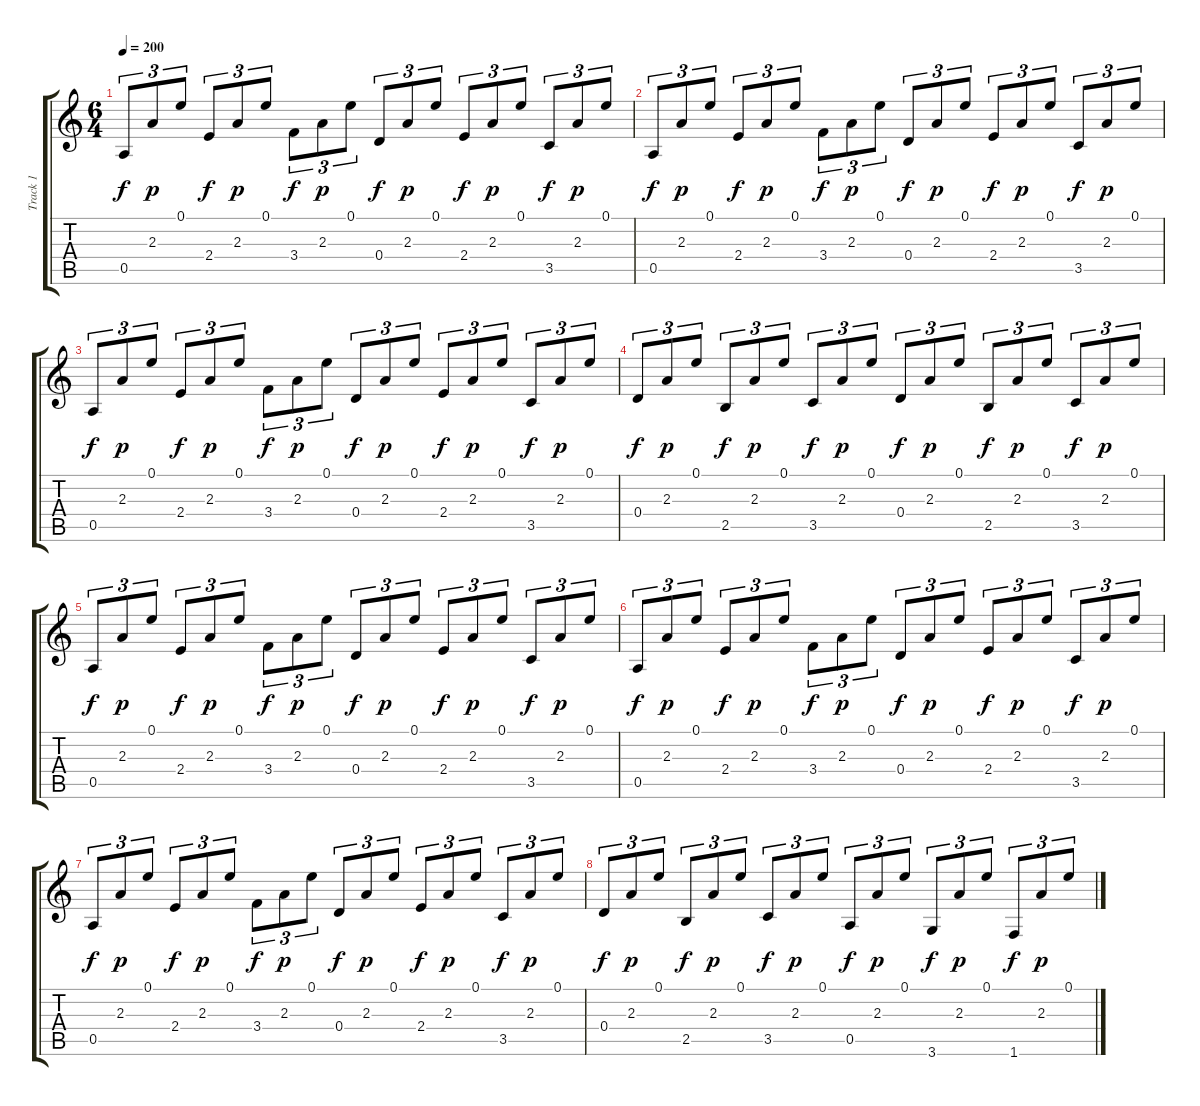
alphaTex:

\track ("Track 1" "Track 1") {instrument acousticguitarnylon}
\staff {score tabs}
\tuning (E4 B3 G3 D3 A2 E2) {hide}
\ts (6 4)
\tempo 200
\clef g2
\ks c
0.5.8{tu (3 2) dy f} 2.3.8{tu (3 2) dy p} 0.1.8{tu (3 2)} 2.4.8{tu (3 2) dy f} 2.3.8{tu (3 2) dy p} 0.1.8{tu (3 2)} 3.4.8{tu (3 2) dy f} 2.3.8{tu (3 2) dy p} 0.1.8{tu (3 2)} 0.4.8{tu (3 2) dy f} 2.3.8{tu (3 2) dy p} 0.1.8{tu (3 2)} 2.4.8{tu (3 2) dy f} 2.3.8{tu (3 2) dy p} 0.1.8{tu (3 2)} 3.5.8{tu (3 2) dy f} 2.3.8{tu (3 2) dy p} 0.1.8{tu (3 2)} |
0.5.8{tu (3 2) dy f} 2.3.8{tu (3 2) dy p} 0.1.8{tu (3 2)} 2.4.8{tu (3 2) dy f} 2.3.8{tu (3 2) dy p} 0.1.8{tu (3 2)} 3.4.8{tu (3 2) dy f} 2.3.8{tu (3 2) dy p} 0.1.8{tu (3 2)} 0.4.8{tu (3 2) dy f} 2.3.8{tu (3 2) dy p} 0.1.8{tu (3 2)} 2.4.8{tu (3 2) dy f} 2.3.8{tu (3 2) dy p} 0.1.8{tu (3 2)} 3.5.8{tu (3 2) dy f} 2.3.8{tu (3 2) dy p} 0.1.8{tu (3 2)} |
0.5.8{tu (3 2) dy f} 2.3.8{tu (3 2) dy p} 0.1.8{tu (3 2)} 2.4.8{tu (3 2) dy f} 2.3.8{tu (3 2) dy p} 0.1.8{tu (3 2)} 3.4.8{tu (3 2) dy f} 2.3.8{tu (3 2) dy p} 0.1.8{tu (3 2)} 0.4.8{tu (3 2) dy f} 2.3.8{tu (3 2) dy p} 0.1.8{tu (3 2)} 2.4.8{tu (3 2) dy f} 2.3.8{tu (3 2) dy p} 0.1.8{tu (3 2)} 3.5.8{tu (3 2) dy f} 2.3.8{tu (3 2) dy p} 0.1.8{tu (3 2)} |
0.4.8{tu (3 2) dy f} 2.3.8{tu (3 2) dy p} 0.1.8{tu (3 2)} 2.5.8{tu (3 2) dy f} 2.3.8{tu (3 2) dy p} 0.1.8{tu (3 2)} 3.5.8{tu (3 2) dy f} 2.3.8{tu (3 2) dy p} 0.1.8{tu (3 2)} 0.4.8{tu (3 2) dy f} 2.3.8{tu (3 2) dy p} 0.1.8{tu (3 2)} 2.5.8{tu (3 2) dy f} 2.3.8{tu (3 2) dy p} 0.1.8{tu (3 2)} 3.5.8{tu (3 2) dy f} 2.3.8{tu (3 2) dy p} 0.1.8{tu (3 2)} |
0.5.8{tu (3 2) dy f} 2.3.8{tu (3 2) dy p} 0.1.8{tu (3 2)} 2.4.8{tu (3 2) dy f} 2.3.8{tu (3 2) dy p} 0.1.8{tu (3 2)} 3.4.8{tu (3 2) dy f} 2.3.8{tu (3 2) dy p} 0.1.8{tu (3 2)} 0.4.8{tu (3 2) dy f} 2.3.8{tu (3 2) dy p} 0.1.8{tu (3 2)} 2.4.8{tu (3 2) dy f} 2.3.8{tu (3 2) dy p} 0.1.8{tu (3 2)} 3.5.8{tu (3 2) dy f} 2.3.8{tu (3 2) dy p} 0.1.8{tu (3 2)} |
0.5.8{tu (3 2) dy f} 2.3.8{tu (3 2) dy p} 0.1.8{tu (3 2)} 2.4.8{tu (3 2) dy f} 2.3.8{tu (3 2) dy p} 0.1.8{tu (3 2)} 3.4.8{tu (3 2) dy f} 2.3.8{tu (3 2) dy p} 0.1.8{tu (3 2)} 0.4.8{tu (3 2) dy f} 2.3.8{tu (3 2) dy p} 0.1.8{tu (3 2)} 2.4.8{tu (3 2) dy f} 2.3.8{tu (3 2) dy p} 0.1.8{tu (3 2)} 3.5.8{tu (3 2) dy f} 2.3.8{tu (3 2) dy p} 0.1.8{tu (3 2)} |
0.5.8{tu (3 2) dy f} 2.3.8{tu (3 2) dy p} 0.1.8{tu (3 2)} 2.4.8{tu (3 2) dy f} 2.3.8{tu (3 2) dy p} 0.1.8{tu (3 2)} 3.4.8{tu (3 2) dy f} 2.3.8{tu (3 2) dy p} 0.1.8{tu (3 2)} 0.4.8{tu (3 2) dy f} 2.3.8{tu (3 2) dy p} 0.1.8{tu (3 2)} 2.4.8{tu (3 2) dy f} 2.3.8{tu (3 2) dy p} 0.1.8{tu (3 2)} 3.5.8{tu (3 2) dy f} 2.3.8{tu (3 2) dy p} 0.1.8{tu (3 2)} |
0.4.8{tu (3 2) dy f} 2.3.8{tu (3 2) dy p} 0.1.8{tu (3 2)} 2.5.8{tu (3 2) dy f} 2.3.8{tu (3 2) dy p} 0.1.8{tu (3 2)} 3.5.8{tu (3 2) dy f} 2.3.8{tu (3 2) dy p} 0.1.8{tu (3 2)} 0.5.8{tu (3 2) dy f} 2.3.8{tu (3 2) dy p} 0.1.8{tu (3 2)} 3.6.8{tu (3 2) dy f} 2.3.8{tu (3 2) dy p} 0.1.8{tu (3 2)} 1.6.8{tu (3 2) dy f} 2.3.8{tu (3 2) dy p} 0.1.8{tu (3 2)}
